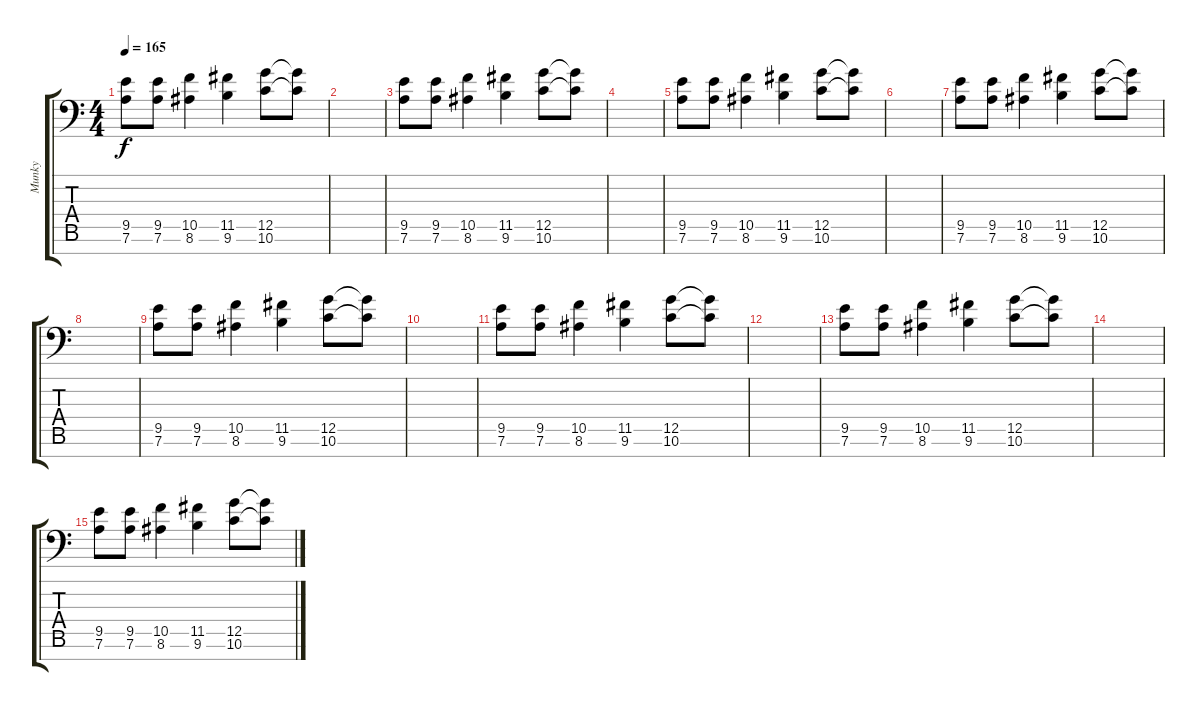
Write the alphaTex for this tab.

\track ("Munky" "Munky") {instrument distortionguitar}
\staff {score tabs}
\tuning (D4 A3 F3 C3 G2 D2 A1) {hide}
\ts (4 4)
\tempo 165
\clef f4
\ks c
(9.5 7.6).8{dy f} (9.5 7.6).8 (10.5 8.6).4 (11.5 9.6).4 (12.5 10.6).8 (12.5{t} 10.6{t}).8 |
|
(9.5 7.6).8 (9.5 7.6).8 (10.5 8.6).4 (11.5 9.6).4 (12.5 10.6).8 (12.5{t} 10.6{t}).8 |
|
(9.5 7.6).8 (9.5 7.6).8 (10.5 8.6).4 (11.5 9.6).4 (12.5 10.6).8 (12.5{t} 10.6{t}).8 |
|
(9.5 7.6).8 (9.5 7.6).8 (10.5 8.6).4 (11.5 9.6).4 (12.5 10.6).8 (12.5{t} 10.6{t}).8 |
|
(9.5 7.6).8 (9.5 7.6).8 (10.5 8.6).4 (11.5 9.6).4 (12.5 10.6).8 (12.5{t} 10.6{t}).8 |
|
(9.5 7.6).8 (9.5 7.6).8 (10.5 8.6).4 (11.5 9.6).4 (12.5 10.6).8 (12.5{t} 10.6{t}).8 |
|
(9.5 7.6).8 (9.5 7.6).8 (10.5 8.6).4 (11.5 9.6).4 (12.5 10.6).8 (12.5{t} 10.6{t}).8 |
|
(9.5 7.6).8 (9.5 7.6).8 (10.5 8.6).4 (11.5 9.6).4 (12.5 10.6).8 (12.5{t} 10.6{t}).8
